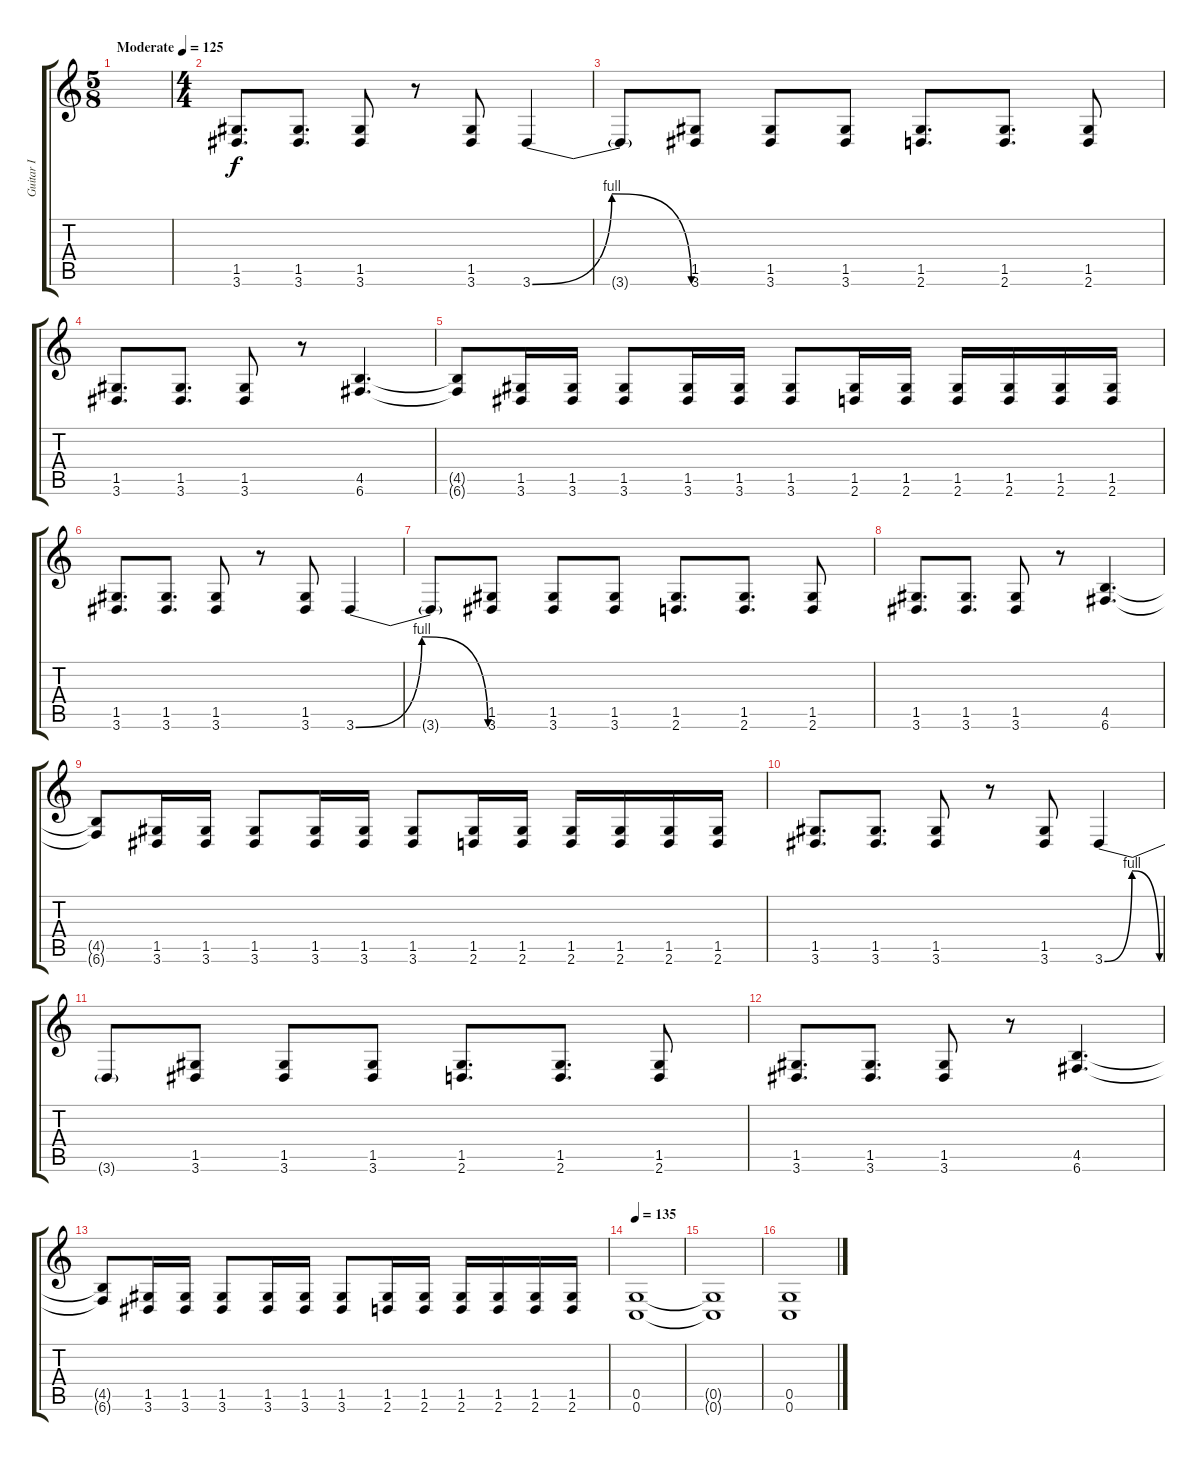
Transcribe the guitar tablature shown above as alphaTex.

\track ("Guitar I" "Guitar I") {instrument distortionguitar}
\staff {score tabs}
\tuning (D4 A3 F3 C3 G2 C2) {hide}
\ts (5 8)
\tempo (125 "Moderate")
\clef g2
\ks c
|
\ts (4 4)
(1.5 3.6).8{d} (1.5 3.6).8{d} (1.5 3.6).8 r.8 (1.5 3.6).8 3.6{be (bendrelease 0 0 30 4 30 4 60 0)}.4 |
3.6{t}.8 (1.5 3.6).8 (1.5 3.6).8 (1.5 3.6).8 (1.5 2.6).8{d} (1.5 2.6).8{d} (1.5 2.6).8 |
(1.5 3.6).8{d} (1.5 3.6).8{d} (1.5 3.6).8 r.8 (4.5 6.6).4{d} |
(4.5{t} 6.6{t}).8 (1.5 3.6).16 (1.5 3.6).16 (1.5 3.6).8 (1.5 3.6).16 (1.5 3.6).16 (1.5 3.6).8 (1.5 2.6).16 (1.5 2.6).16 (1.5 2.6).16 (1.5 2.6).16 (1.5 2.6).16 (1.5 2.6).16 |
(1.5 3.6).8{d} (1.5 3.6).8{d} (1.5 3.6).8 r.8 (1.5 3.6).8 3.6{be (bendrelease 0 0 30 4 30 4 60 0)}.4 |
3.6{t}.8 (1.5 3.6).8 (1.5 3.6).8 (1.5 3.6).8 (1.5 2.6).8{d} (1.5 2.6).8{d} (1.5 2.6).8 |
(1.5 3.6).8{d} (1.5 3.6).8{d} (1.5 3.6).8 r.8 (4.5 6.6).4{d} |
(4.5{t} 6.6{t}).8 (1.5 3.6).16 (1.5 3.6).16 (1.5 3.6).8 (1.5 3.6).16 (1.5 3.6).16 (1.5 3.6).8 (1.5 2.6).16 (1.5 2.6).16 (1.5 2.6).16 (1.5 2.6).16 (1.5 2.6).16 (1.5 2.6).16 |
(1.5 3.6).8{d} (1.5 3.6).8{d} (1.5 3.6).8 r.8 (1.5 3.6).8 3.6{be (bendrelease 0 0 30 4 30 4 60 0)}.4 |
3.6{t}.8 (1.5 3.6).8 (1.5 3.6).8 (1.5 3.6).8 (1.5 2.6).8{d} (1.5 2.6).8{d} (1.5 2.6).8 |
(1.5 3.6).8{d} (1.5 3.6).8{d} (1.5 3.6).8 r.8 (4.5 6.6).4{d} |
(4.5{t} 6.6{t}).8 (1.5 3.6).16 (1.5 3.6).16 (1.5 3.6).8 (1.5 3.6).16 (1.5 3.6).16 (1.5 3.6).8 (1.5 2.6).16 (1.5 2.6).16 (1.5 2.6).16 (1.5 2.6).16 (1.5 2.6).16 (1.5 2.6).16 |
\tempo 135
(0.5 0.6).1 |
(0.5{t} 0.6{t}).1 |
(0.5 0.6).1
